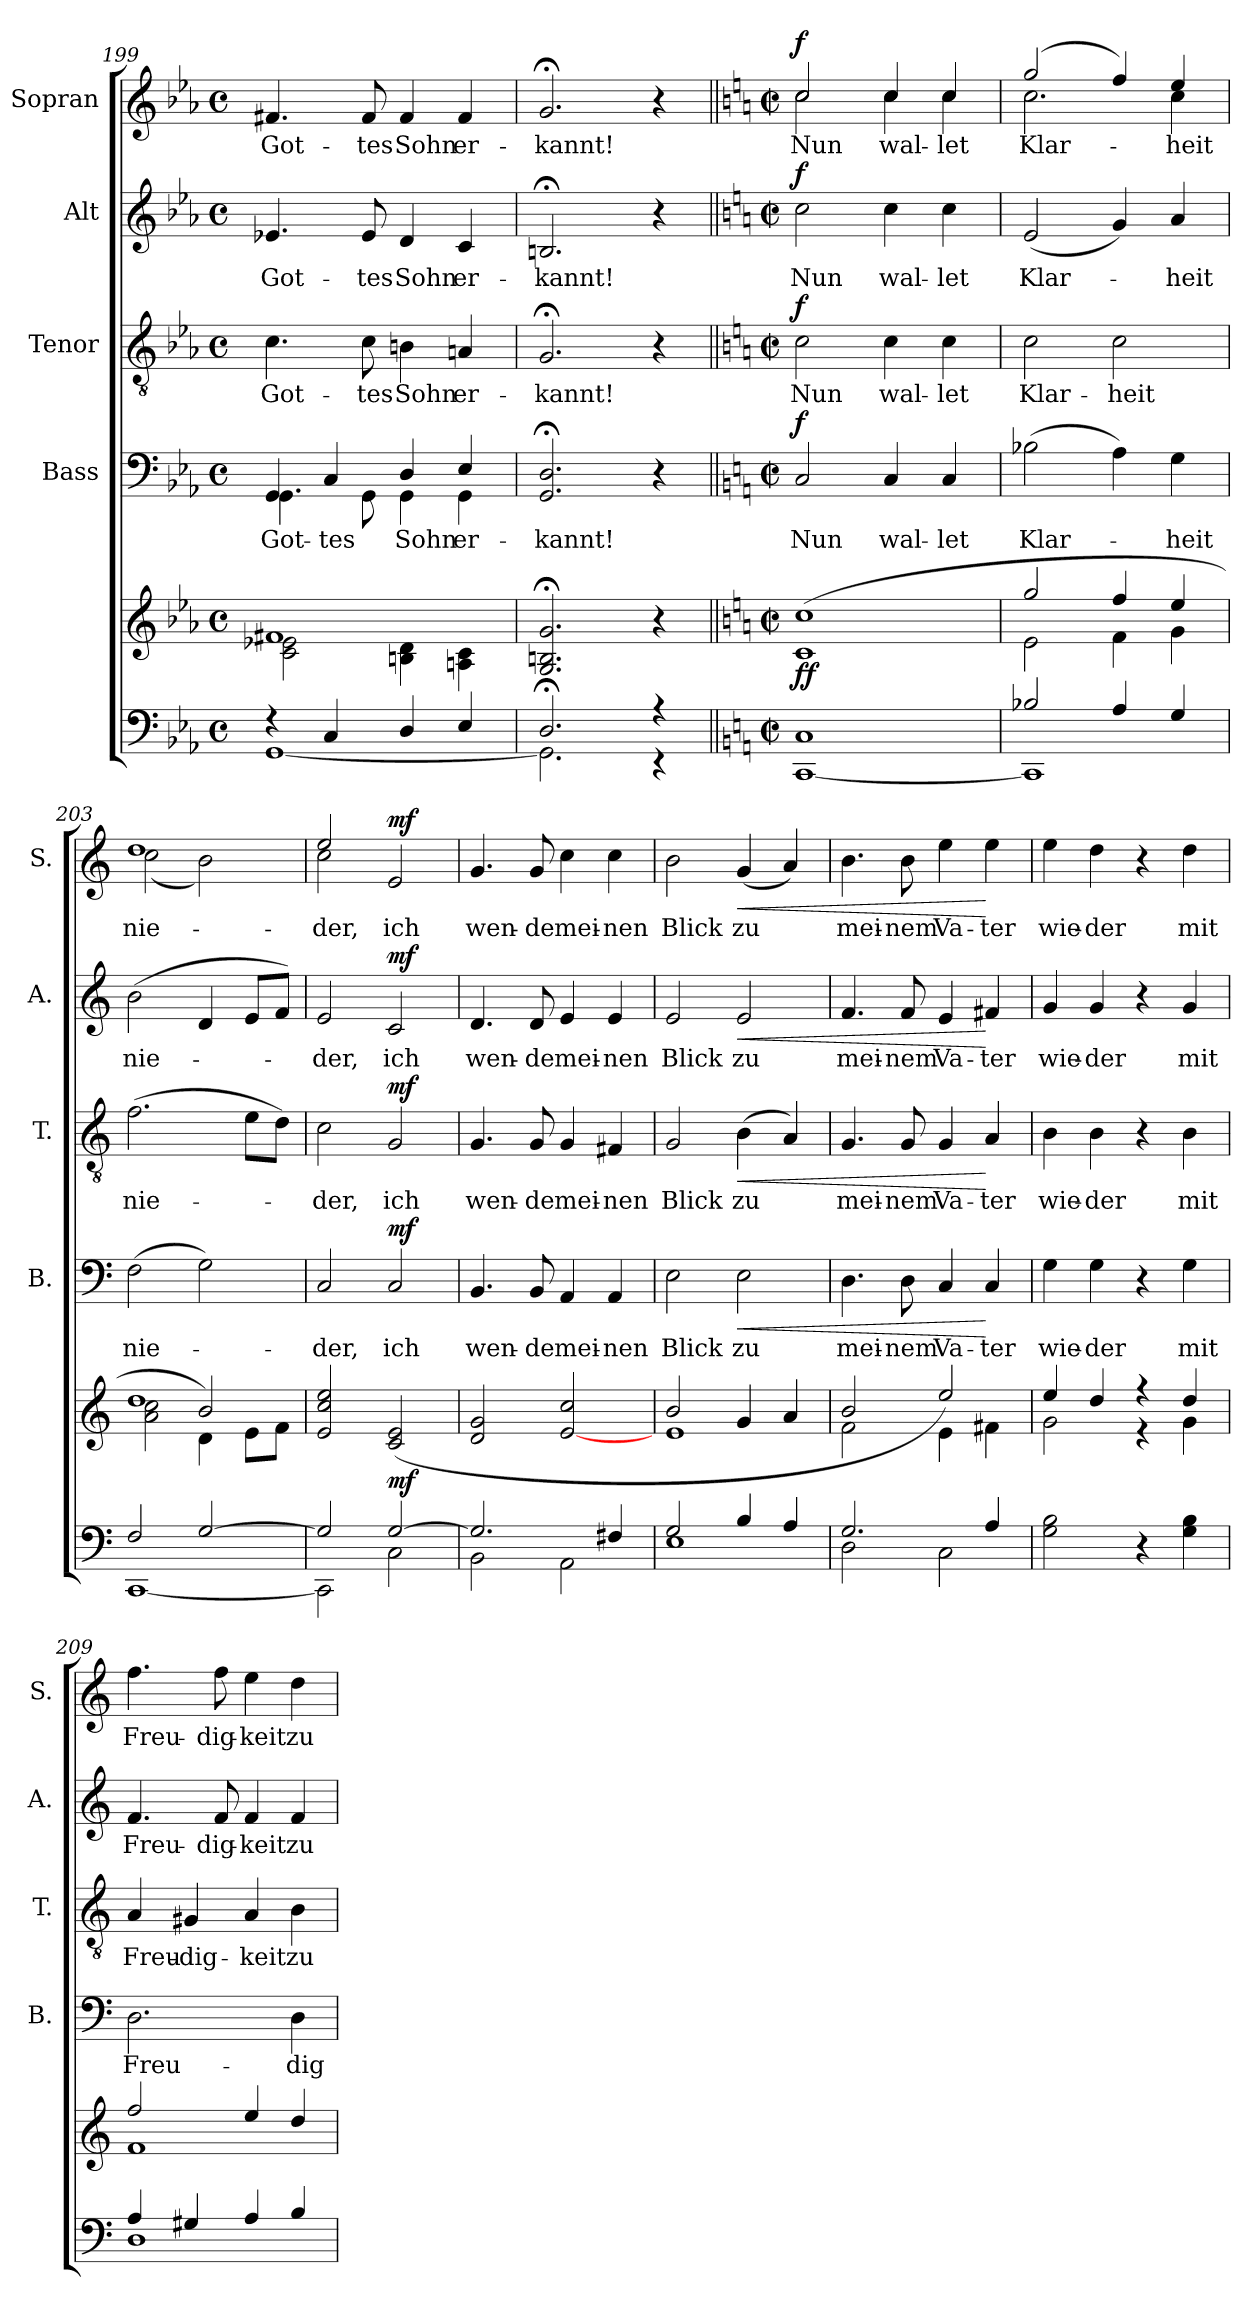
**kern	**kern	**dynam	**kern	**text	**dynam	**kern	**text	**dynam	**kern	**text	**dynam	**kern	**text	**dynam
*part5	*part5	*part5	*part4	*part4	*part4	*part3	*part3	*part3	*part2	*part2	*part2	*part1	*part1	*part1
*staff6	*staff5	*staff5/6	*staff4	*staff4	*staff4	*staff3	*staff3	*staff3	*staff2	*staff2	*staff2	*staff1	*staff1	*staff1
*	*	*	*I"Bass	*	*	*I"Tenor	*	*	*I"Alt	*	*	*I"Sopran	*	*
*	*	*	*I'B.	*	*	*I'T.	*	*	*I'A.	*	*	*I'S.	*	*
*clefF4	*clefG2	*	*clefF4	*	*	*clefGv2	*	*	*clefG2	*	*	*clefG2	*	*
*k[b-e-a-]	*k[b-e-a-]	*	*k[b-e-a-]	*	*	*k[b-e-a-]	*	*	*k[b-e-a-]	*	*	*k[b-e-a-]	*	*
*E-:	*E-:	*	*E-:	*	*	*E-:	*	*	*E-:	*	*	*E-:	*	*
*M4/4	*M4/4	*	*M4/4	*	*	*M4/4	*	*	*M4/4	*	*	*M4/4	*	*
*met(c)	*met(c)	*	*met(c)	*	*	*met(c)	*	*	*met(c)	*	*	*met(c)	*	*
=199	=199	=199	=199	=199	=199	=199	=199	=199	=199	=199	=199	=199	=199	=199
*^	*^	*	*	*	*	*	*	*	*	*	*	*	*	*
!	!	!	!	!	!	!LO:LY:b	!	!	!LO:LY:b	!	!	!LO:LY:b	!	!	!LO:LY:b	!
*	*	*	*	*	*^	*	*	*	*	*	*	*	*	*	*	*
4rF	[<1GG	1f#X	2c\ 2e-X\	.	4GG/	4.GG\	Got-	.	4.c\	Got-	.	4.e-X/	Got-	.	4.f#X/	Got-	.
!	!	!	!	!	!	!	!LO:LY:b	!	!	!	!	!	!	!	!	!	!
4C/	.	.	.	.	4C/	.	-tes	.	.	.	.	.	.	.	.	.	.
!	!	!	!	!	!	!	!	!	!	!LO:LY:b	!	!	!LO:LY:b	!	!	!LO:LY:b	!
.	.	.	.	.	.	8GG\	.	.	8c\	-tes	.	8e-/	-tes	.	8f#/	-tes	.
!	!	!	!	!	!	!	!LO:LY:b	!	!	!LO:LY:b	!	!	!LO:LY:b	!	!	!LO:LY:b	!
4D/	.	.	4Bn\ 4d\	.	4D/	4GG\	Sohn	.	4Bn\	Sohn	.	4d/	Sohn	.	4f#/	Sohn	.
!	!	!	!	!	!	!	!LO:LY:b	!	!	!LO:LY:b	!	!	!LO:LY:b	!	!	!LO:LY:b	!
4E-/	.	.	4An\ 4c\	.	4E-/	4GG\	er-	.	4An/	er-	.	4c/	er-	.	4f#/	er-	.
=200	=200	=200	=200	=200	=200	=200	=200	=200	=200	=200	=200	=200	=200	=200	=200	=200	=200
!	!	!	!	!	!	!	!LO:LY:b	!	!	!LO:LY:b	!	!	!LO:LY:b	!	!	!LO:LY:b	!
*	*	*v	*v	*	*	*	*	*	*	*	*	*	*	*	*	*	*
*	*	*	*	*v	*v	*	*	*	*	*	*	*	*	*	*	*
2.D;/	2.GG\]	2.G/;< 2.Bn/;< 2.g/;<	.	2.GG/;< 2.D/;<	-kannt!	.	2.G;</	-kannt!	.	2.Bn;</	-kannt!	.	2.g;</	-kannt!	.
4r	4r	4r	.	4r	.	.	4r	.	.	4r	.	.	4r	.	.
!!LO:PB:g=z
=201||	=201||	=201||	=201||	=201||	=201||	=201||	=201||	=201||	=201||	=201||	=201||	=201||	=201||	=201||	=201||
*k[]	*	*k[]	*	*k[]	*	*	*k[]	*	*	*k[]	*	*	*k[]	*	*
*C:	*	*C:	*	*C:	*	*	*C:	*	*	*C:	*	*	*C:	*	*
*M2/2	*	*M2/2	*	*M2/2	*	*	*M2/2	*	*	*M2/2	*	*	*M2/2	*	*
*met(c|)	*	*met(c|)	*	*met(c|)	*	*	*met(c|)	*	*	*met(c|)	*	*	*met(c|)	*	*
*	*	*^	*	*	*	*	*	*	*	*	*	*	*	*	*
!	!	!	!	!	!	!	!	!	!	!	!	!	!	!LO:TX:a:Bi:t=Grave	!	!
!	!	!	!	!LO:DY:b	!	!LO:LY:b	!LO:DY:a	!	!LO:LY:b	!LO:DY:a	!	!LO:LY:b	!LO:DY:a	!	!LO:LY:b	!LO:DY:a
*	*	*	*	*	*	*	*	*	*	*	*	*	*	*^	*	*
1C	[<1CC	(>1cc	1c	ff	2C/	Nun	f	2c\	Nun	f	2cc\	Nun	f	2cc/	2cc\	Nun	f
!	!	!	!	!	!	!LO:LY:b	!	!	!LO:LY:b	!	!	!LO:LY:b	!	!	!	!LO:LY:b	!
.	.	.	.	.	4C/	wal-	.	4c\	wal-	.	4cc\	wal-	.	4cc/	4cc\	wal-	.
!	!	!	!	!	!	!LO:LY:b	!	!	!LO:LY:b	!	!	!LO:LY:b	!	!	!	!LO:LY:b	!
.	.	.	.	.	4C/	-let	.	4c\	-let	.	4cc\	-let	.	4cc/	4cc\	-let	.
=202	=202	=202	=202	=202	=202	=202	=202	=202	=202	=202	=202	=202	=202	=202	=202	=202	=202
!	!	!	!	!	!	!LO:LY:b	!	!	!LO:LY:b	!	!	!LO:LY:b	!	!	!	!LO:LY:b	!
2B-X/	1CC]	2gg/	2e\	.	(>2B-X\	Klar-	.	2c\	Klar-	.	(<2e/	Klar-	.	(2gg/	2.cc\	Klar-	.
!	!	!	!	!	!	!	!	!	!LO:LY:b	!	!	!	!	!	!	!	!
4A/	.	4ff/	4f\	.	4A\)	.	.	2c\	-heit	.	4g/)	.	.	4ff/)	.	.	.
!	!	!	!	!	!	!LO:LY:b	!	!	!	!	!	!LO:LY:b	!	!	!	!LO:LY:b	!
4G/	.	4ee/	4g\	.	4G\	-heit	.	.	.	.	4a/	-heit	.	4ee/	4cc\	-heit	.
=203	=203	=203	=203	=203	=203	=203	=203	=203	=203	=203	=203	=203	=203	=203	=203	=203	=203
*	*	*	*^	*	*	*	*	*	*	*	*	*	*	*	*	*	*
!	!	!	!	!	!	!	!LO:LY:b	!	!	!LO:LY:b	!	!	!LO:LY:b	!	!	!	!LO:LY:b	!
2F/	[<1CC	1dd	2a\ 2cc\	2ryy	.	(>2F\	nie-	.	(>2.f\	nie-	.	(>2b\	nie-	.	1dd	(<2cc\	nie-	.
[>2G/	.	.	4d\	2b/)	.	2G\)	.	.	.	.	.	4d/	.	.	.	2b\)	.	.
.	.	.	8e\L	.	.	.	.	.	8e\L	.	.	8e/L	.	.	.	.	.	.
.	.	.	8f\J	.	.	.	.	.	8d\J)	.	.	8f/J)	.	.	.	.	.	.
*	*	*	*v	*v	*	*	*	*	*	*	*	*	*	*	*	*	*	*
=204	=204	=204	=204	=204	=204	=204	=204	=204	=204	=204	=204	=204	=204	=204	=204	=204	=204
!	!	!	!	!	!	!LO:LY:b	!	!	!LO:LY:b	!	!	!LO:LY:b	!	!	!	!LO:LY:b	!
*	*	*v	*v	*	*	*	*	*	*	*	*	*	*	*	*	*	*
2G/]	2CC\]	2e/ 2cc/ 2ee/	.	2C/	-der,	.	2c\	-der,	.	2e/	-der,	.	2ee/	2cc\	-der,	.
!	!	!	!LO:DY:b	!	!LO:LY:b	!LO:DY:a	!	!LO:LY:b	!LO:DY:a	!	!LO:LY:b	!LO:DY:a	!	!	!LO:LY:b	!LO:DY:a
[>2G/	2C\	(2c/ 2e/	mf	2C/	ich	mf	2G/	ich	mf	2c/	ich	mf	2e/	2ryy	ich	mf
=205	=205	=205	=205	=205	=205	=205	=205	=205	=205	=205	=205	=205	=205	=205	=205	=205
!	!	!	!	!	!LO:LY:b	!	!	!LO:LY:b	!	!	!LO:LY:b	!	!	!	!LO:LY:b	!
*	*	*	*	*	*	*	*	*	*	*	*	*	*v	*v	*	*
2.G/]	2BB\	2d/ 2g/	.	4.BB/	wen-	.	4.G/	wen-	.	4.d/	wen-	.	4.g/	wen-	.
!	!	!	!	!	!LO:LY:b	!	!	!LO:LY:b	!	!	!LO:LY:b	!	!	!LO:LY:b	!
.	.	.	.	8BB/	-de	.	8G/	-de	.	8d/	-de	.	8g/	-de	.
!	!	!	!	!	!LO:LY:b	!	!	!LO:LY:b	!	!	!LO:LY:b	!	!	!LO:LY:b	!
.	2AA\	[2e/ 2cc/	.	4AA/	mei-	.	4G/	mei-	.	4e/	mei-	.	4cc\	mei-	.
!	!	!	!	!	!LO:LY:b	!	!	!LO:LY:b	!	!	!LO:LY:b	!	!	!LO:LY:b	!
4F#X/	.	.	.	4AA/	-nen	.	4F#X/	-nen	.	4e/	-nen	.	4cc\	-nen	.
=206	=206	=206	=206	=206	=206	=206	=206	=206	=206	=206	=206	=206	=206	=206	=206
*	*	*^	*	*	*	*	*	*	*	*	*	*	*	*	*
!	!	!	!	!	!	!LO:LY:b	!	!	!LO:LY:b	!	!	!LO:LY:b	!	!	!LO:LY:b	!
2G/	1E	2b/	1e	.	2E\	Blick	.	2G/	Blick	.	2e/	Blick	.	2b\	Blick	.
!	!	!	!	!	!	!LO:LY:b	!LO:HP:b	!	!LO:LY:b	!LO:HP:b	!	!LO:LY:b	!LO:HP:b	!	!LO:LY:b	!LO:HP:b
4B/	.	4g/	.	.	2E\	zu	<	(>4B\	zu	<	2e/	zu	<	(<4g/	zu	<
4A/	.	4a/	.	.	.	.	.	4A/)	.	.	.	.	.	4a/)	.	.
!!LO:LB:g=z
=207	=207	=207	=207	=207	=207	=207	=207	=207	=207	=207	=207	=207	=207	=207	=207	=207
!	!	!	!	!	!	!LO:LY:b	!	!	!LO:LY:b	!	!	!LO:LY:b	!	!	!LO:LY:b	!
2.G/	2D\	2b/	2f\	.	4.D\	mei-	.	4.G/	mei-	.	4.f/	mei-	.	4.b\	mei-	.
!	!	!	!	!	!	!LO:LY:b	!	!	!LO:LY:b	!	!	!LO:LY:b	!	!	!LO:LY:b	!
.	.	.	.	.	8D\	-nem	.	8G/	-nem	.	8f/	-nem	.	8b\	-nem	.
!	!	!	!	!	!	!LO:LY:b	!	!	!LO:LY:b	!	!	!LO:LY:b	!	!	!LO:LY:b	!
.	2C\	2ee/)	4e\	.	4C/	Va-	.	4G/	Va-	.	4e/	Va-	.	4ee\	Va-	.
!	!	!	!	!	!	!LO:LY:b	!	!	!LO:LY:b	!	!	!LO:LY:b	!	!	!LO:LY:b	!
4A/	.	.	4f#X\	.	4C/	-ter	[	4A/	-ter	[	4f#X/	-ter	[	4ee\	-ter	[
*v	*v	*	*	*	*	*	*	*	*	*	*	*	*	*	*	*
=208	=208	=208	=208	=208	=208	=208	=208	=208	=208	=208	=208	=208	=208	=208	=208
!	!	!	!	!	!LO:LY:b	!	!	!LO:LY:b	!	!	!LO:LY:b	!	!	!LO:LY:b	!
2G\ 2B\	4ee/	2g\	.	4G\	wie-	.	4B\	wie-	.	4g/	wie-	.	4ee\	wie-	.
!	!	!	!	!	!LO:LY:b	!	!	!LO:LY:b	!	!	!LO:LY:b	!	!	!LO:LY:b	!
.	4dd/	.	.	4G\	-der	.	4B\	-der	.	4g/	-der	.	4dd\	-der	.
4r	4r	4r	.	4r	.	.	4r	.	.	4r	.	.	4r	.	.
!	!	!	!	!	!LO:LY:b	!	!	!LO:LY:b	!	!	!LO:LY:b	!	!	!LO:LY:b	!
4G\ 4B\	4dd/	4g\	.	4G\	mit	.	4B\	mit	.	4g/	mit	.	4dd\	mit	.
=209	=209	=209	=209	=209	=209	=209	=209	=209	=209	=209	=209	=209	=209	=209	=209
*^	*	*	*	*	*	*	*	*	*	*	*	*	*	*	*
!	!	!	!	!	!	!LO:LY:b	!	!	!LO:LY:b	!	!	!LO:LY:b	!	!	!LO:LY:b	!
4A/	1D	2ff/	1f	.	2.D\	Freu-	.	4A/	Freu-	.	4.f/	Freu-	.	4.ff\	Freu-	.
!	!	!	!	!	!	!	!	!	!LO:LY:b	!	!	!	!	!	!	!
4G#X/	.	.	.	.	.	.	.	4G#X/	-dig-	.	.	.	.	.	.	.
!	!	!	!	!	!	!	!	!	!	!	!	!LO:LY:b	!	!	!LO:LY:b	!
.	.	.	.	.	.	.	.	.	.	.	8f/	-dig-	.	8ff\	-dig-	.
!	!	!	!	!	!	!	!	!	!LO:LY:b	!	!	!LO:LY:b	!	!	!LO:LY:b	!
4A/	.	4ee/	.	.	.	.	.	4A/	-keit	.	4f/	-keit	.	4ee\	-keit	.
!	!	!	!	!	!	!LO:LY:b	!	!	!LO:LY:b	!	!	!LO:LY:b	!	!	!LO:LY:b	!
4B/	.	4dd/	.	.	4D\	-dig-	.	4B\	zu-	.	4f/	zu-	.	4dd\	zu-	.
*v	*v	*	*	*	*	*	*	*	*	*	*	*	*	*	*	*
*	*v	*v	*	*	*	*	*	*	*	*	*	*	*	*	*
=	=	=	=	=	=	=	=	=	=	=	=	=	=	=
*-	*-	*-	*-	*-	*-	*-	*-	*-	*-	*-	*-	*-	*-	*-
